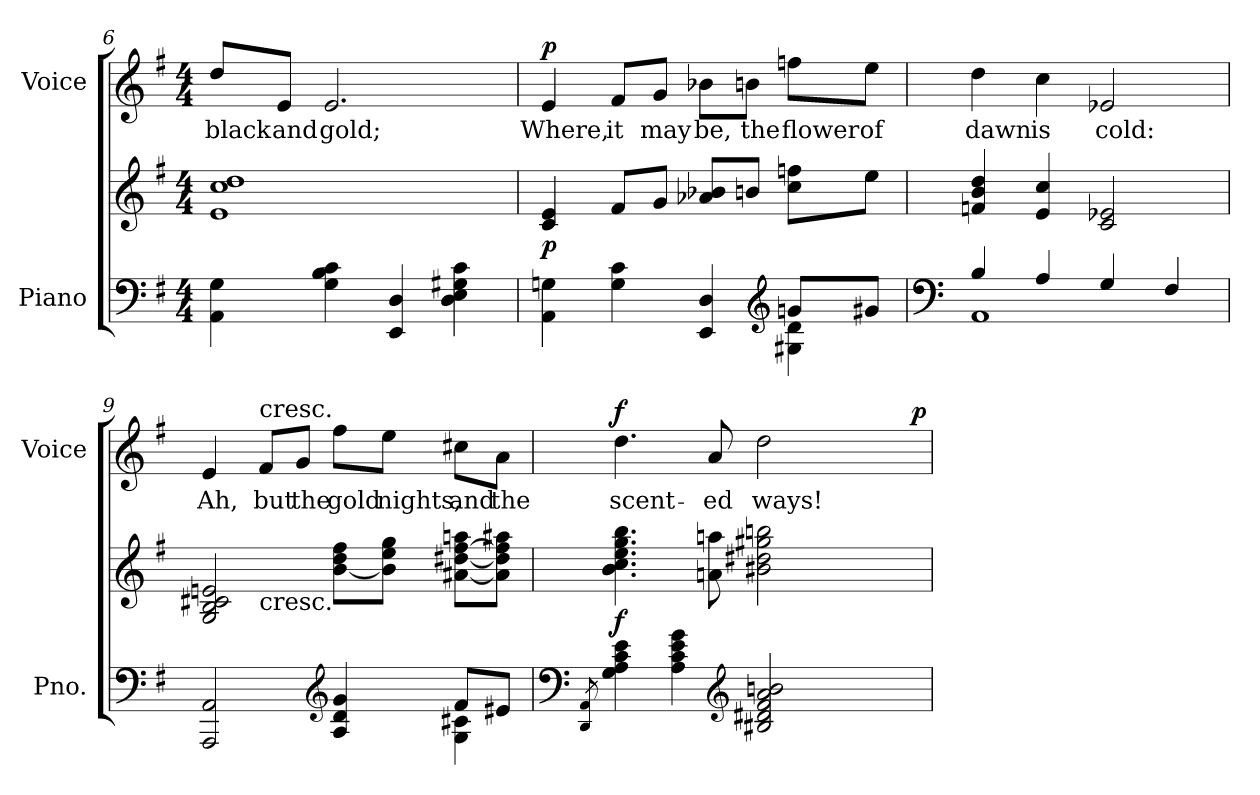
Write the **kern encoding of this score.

**kern	**kern	**dynam	**kern	**text	**dynam
*part2	*part2	*part2	*part1	*part1	*part1
*staff3	*staff2	*staff2/3	*staff1	*staff1	*staff1
*I"Piano	*	*	*I"Voice	*	*
*I'Pno.	*	*	*I'Voice	*	*
*clefF4	*clefG2	*	*clefG2	*	*
*k[f#]	*k[f#]	*	*k[f#]	*	*
*G:	*G:	*	*G:	*	*
*M4/4	*M4/4	*	*M4/4	*	*
=6	=6	=6	=6	=6	=6
!	!	!	!	!LO:LY:b:color=#000000	!
4AAi\ 4Gi	1ei 1cci 1ddi	.	8ddi/L	black	.
!	!	!	!	!LO:LY:b:color=#000000	!
.	.	.	8ei/J	and	.
!	!	!	!	!LO:LY:b:color=#000000	!
4Gi\ 4Bi 4ci	.	.	2.ei/	gold;	.
4EEi/ 4Di	.	.	.	.	.
4Di\ 4Ei 4G#Xi 4ci	.	.	.	.	.
!!LO:LB:g=z
=7	=7	=7	=7	=7	=7
*^	*	*	*	*	*
!	!	!	!	!	!LO:LY:b:color=#000000	!
4AAi\ 4Gni	2.ryy	4ci/ 4ei	p	4ei/	Where,	p
!	!	!	!	!	!LO:LY:b:color=#000000	!
4Gi\ 4ci	.	8f#i/L	.	8f#i/L	it	.
!	!	!	!	!	!LO:LY:b:color=#000000	!
.	.	8gi/J	.	8gi/J	may	.
!	!	!	!	!	!LO:LY:b:color=#000000	!
4EEi/ 4Di	.	8a-Xi/ 8b-XiL	.	8b-Xi\L	be,	.
!	!	!	!	!	!LO:LY:b:color=#000000	!
.	.	8bni/J	.	8bni\J	the	.
*clefG2	*	*	*	*	*	*
!	!	!	!	!	!LO:LY:b:color=#000000	!
8gni/L	4G#Xi\ 4di	8cci\ 8ffniL	.	8ffni\L	flower	.
!	!	!	!	!	!LO:LY:b:color=#000000	!
8g#Xi/J	.	8eei\J	.	8eei\J	of	.
=8	=8	=8	=8	=8	=8	=8
*clefF4	*	*	*	*	*	*
!	!	!	!	!	!LO:LY:b:color=#000000	!
4Bi/	1AAi	4fni/ 4bi 4ddi	.	4ddi\	dawn	.
!	!	!	!	!	!LO:LY:b:color=#000000	!
4Ai/	.	4ei/ 4cci	.	4cci\	is	.
!	!	!	!	!	!LO:LY:b:color=#000000	!
4Gi/	.	2ci/ 2e-Xi	.	2e-Xi/	cold:	.
4F#i/	.	.	.	.	.	.
=9	=9	=9	=9	=9	=9	=9
!	!	!	!	!	!LO:LY:b:color=#000000	!
*	*	*^	*	*	*	*
2AAAi/ 2AAi	2.ryy	2Gi/ 2Bi 2c#Xi 2eni	4ryy	.	4ei/	Ah,	.
!	!	!	!	!	!LO:TX:a:t=cresc.	!	!
!	!	!	!LO:TX:b:t=cresc.	!	!	!	!
!	!	!	!	!	!	!LO:LY:b:color=#000000	!
.	.	.	2.ryy	.	8f#i/L	but	.
!	!	!	!	!	!	!LO:LY:b:color=#000000	!
.	.	.	.	.	8gi/J	the	.
*clefG2	*	*	*	*	*	*	*
!	!	!	!	!	!	!LO:LY:b:color=#000000	!
4Ai/ 4di 4gi	.	[<8bi\ 8ddi 8ff#iL	.	.	8ff#i\L	gold	.
!	!	!	!	!	!	!LO:LY:b:color=#000000	!
.	.	8bi\] 8eei 8ggiJ	.	.	8eei\J	nights,	.
!	!	!	!	!	!	!LO:LY:b:color=#000000	!
8f#i/L	4Gi\ 4c#Xi	[<8a#Xi\ [<8dd#Xi [<8ff#i 8aaniL	.	.	8cc#Xi\L	and	.
!	!	!	!	!	!	!LO:LY:b:color=#000000	!
8e#Xi/J	.	8a#i\] 8dd#i] 8ff#i] 8aa#XiJ	.	.	8ai\J	the	.
*v	*v	*	*	*	*	*	*
*	*v	*v	*	*	*	*
!!LO:PB:g=z
=10	=10	=10	=10	=10	=10
*clefF4	*	*	*	*	*
8qDDi/ 8qAAi	.	.	.	.	.
!	!	!	!	!LO:LY:b:color=#000000	!
*	*	*	*^	*	*
4Gi\ 4Ai 4ci 4ei	4.bi\ 4.cci 4.eei 4.ggi 4.bbi	f	4.ddi\	2ryy	scent-	f
4Ai\ 4ci 4ei 4gi	.	.	.	.	.	.
!	!	!	!	!	!LO:LY:b:color=#000000	!
.	8ani\ 8aani	.	8ai/	.	-ed	.
*clefG2	*	*	*	*	*	*
!	!	!	!	!	!LO:LY:b:color=#000000	!
2B#Xi/ 2d#Xi 2f#i 2ai 2bni	2b#Xi\ 2dd#Xi 2gg#Xi 2bbni	.	2ddi\	4ryy	ways!	.
.	.	.	.	8ryy	.	.
.	.	.	.	16ryy	.	.
.	.	.	.	32ryy	.	.
.	.	.	.	64ryy	.	.
.	.	.	.	128...ryy	.	.
.	.	.	.	1024ryy	.	p
*	*	*	*v	*v	*	*
=	=	=	=	=	=
*-	*-	*-	*-	*-	*-
